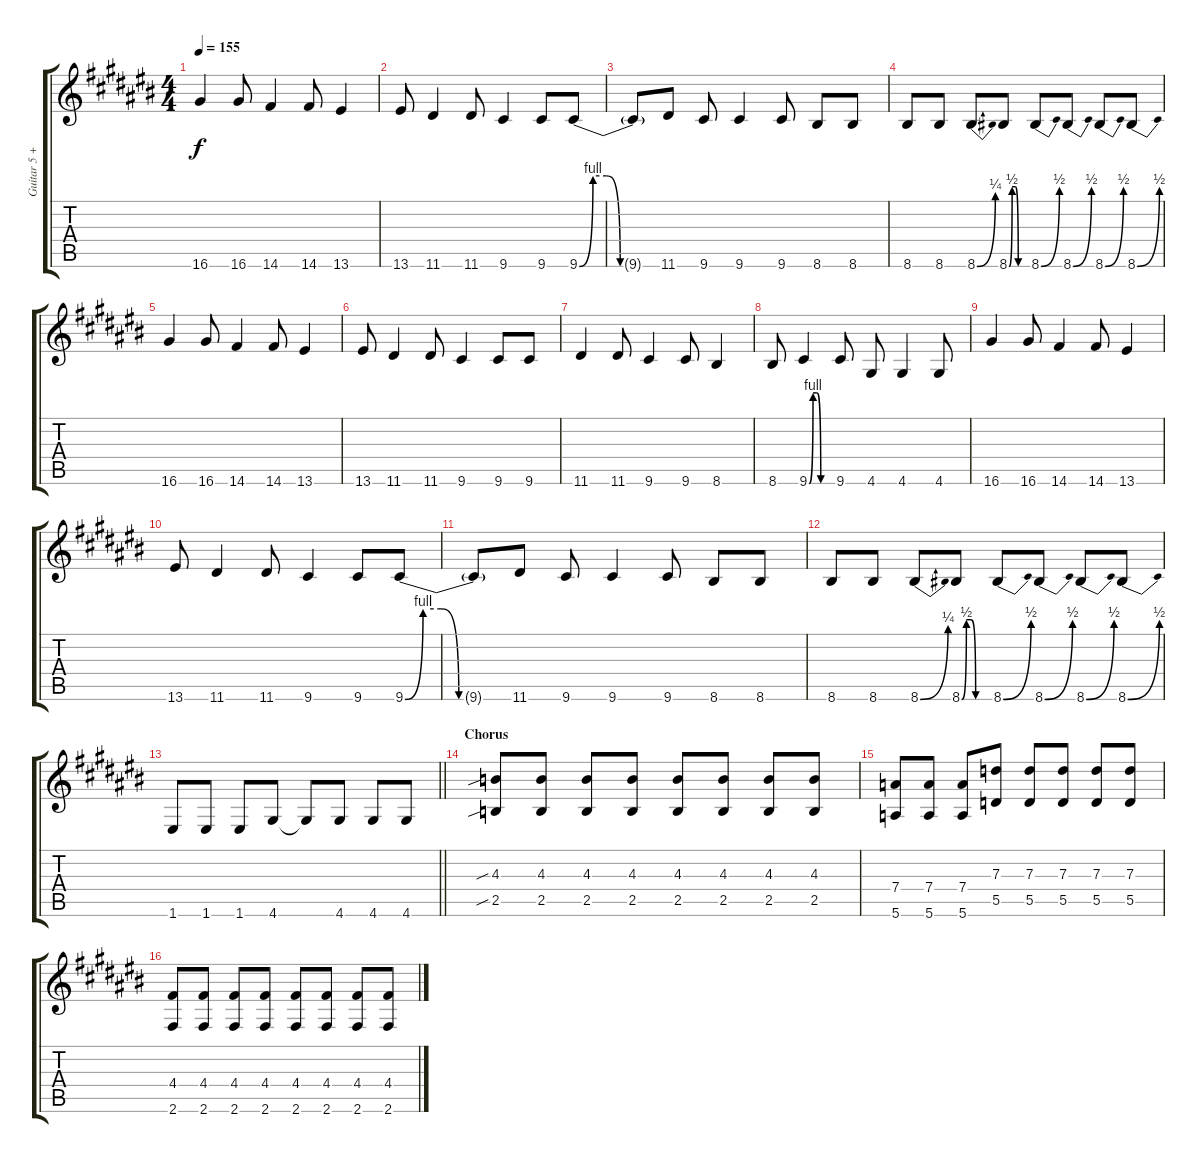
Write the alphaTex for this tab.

\track ("Guitar 5 + Synth" "Guitar 5 +") {instrument electricguitarmuted}
\staff {score tabs}
\tuning (E4 B3 G3 D3 A2 E2) {hide}
\ts (4 4)
\tempo 155
\clef g2
\ks c#
16.6.4{dy f} 16.6.8 14.6.4 14.6.8 13.6.4 |
13.6.8 11.6.4 11.6.8 9.6.4 9.6.8 9.6{be (custom 0 0 10 4 20 4 30 0 60 0)}.8 |
9.6{t}.8 11.6.8 9.6.8 9.6.4 9.6.8 8.6.8 8.6.8 |
8.6.8 8.6.8 8.6{be (bend 0 0 60 1)}.8 8.6{be (custom 0 0 10 2 20 2 30 0 60 0)}.8 8.6{be (bend 0 0 60 2)}.8 8.6{be (bend 0 0 60 2)}.8 8.6{be (bend 0 0 60 2)}.8 8.6{be (bend 0 0 60 2)}.8 |
16.6.4 16.6.8 14.6.4 14.6.8 13.6.4 |
13.6.8 11.6.4 11.6.8 9.6.4 9.6.8 9.6.8 |
11.6.4 11.6.8 9.6.4 9.6.8 8.6.4 |
8.6.8 9.6{be (custom 0 0 10 4 20 4 30 0 60 0)}.4 9.6.8 4.6.8 4.6.4 4.6.8 |
16.6.4 16.6.8 14.6.4 14.6.8 13.6.4 |
13.6.8 11.6.4 11.6.8 9.6.4 9.6.8 9.6{be (custom 0 0 10 4 20 4 30 0 60 0)}.8 |
9.6{t}.8 11.6.8 9.6.8 9.6.4 9.6.8 8.6.8 8.6.8 |
8.6.8 8.6.8 8.6{be (bend 0 0 60 1)}.8 8.6{be (custom 0 0 10 2 20 2 30 0 60 0)}.8 8.6{be (bend 0 0 60 2)}.8 8.6{be (bend 0 0 60 2)}.8 8.6{be (bend 0 0 60 2)}.8 8.6{be (bend 0 0 60 2)}.8 |
\barLineRight lightlight
1.6.8 1.6.8 1.6.8 4.6.8 4.6{t}.8 4.6.8 4.6.8 4.6.8 |
\section ("" "Chorus")
(4.3{sib} 2.5{sib}).8{volume 11 instrument overdrivenguitar} (4.3 2.5).8 (4.3 2.5).8 (4.3 2.5).8 (4.3 2.5).8 (4.3 2.5).8 (4.3 2.5).8 (4.3 2.5).8 |
(7.4 5.6).8 (7.4 5.6).8 (7.4 5.6).8 (7.3 5.5).8 (7.3 5.5).8 (7.3 5.5).8 (7.3 5.5).8 (7.3 5.5).8 |
(4.4 2.6).8 (4.4 2.6).8 (4.4 2.6).8 (4.4 2.6).8 (4.4 2.6).8 (4.4 2.6).8 (4.4 2.6).8 (4.4 2.6).8
